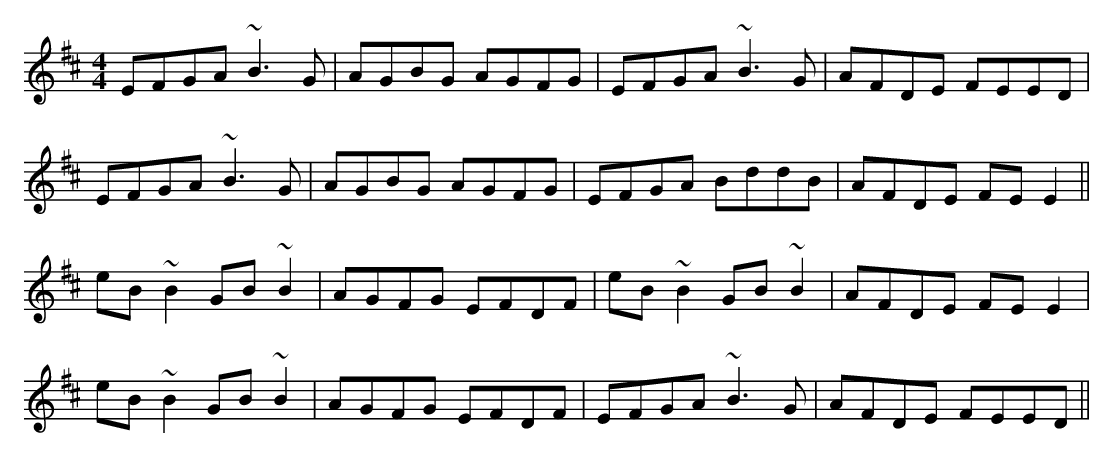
X:1
M:4/4
K:Edor
EFGA ~B3G|AGBG AGFG|EFGA ~B3G|AFDE FEED|
EFGA ~B3G|AGBG AGFG|EFGA BddB|AFDE FEE2||
eB~B2 GB~B2|AGFG EFDF|eB~B2 GB~B2|AFDE FEE2|
eB~B2 GB~B2|AGFG EFDF|EFGA ~B3G|AFDE FEED||
